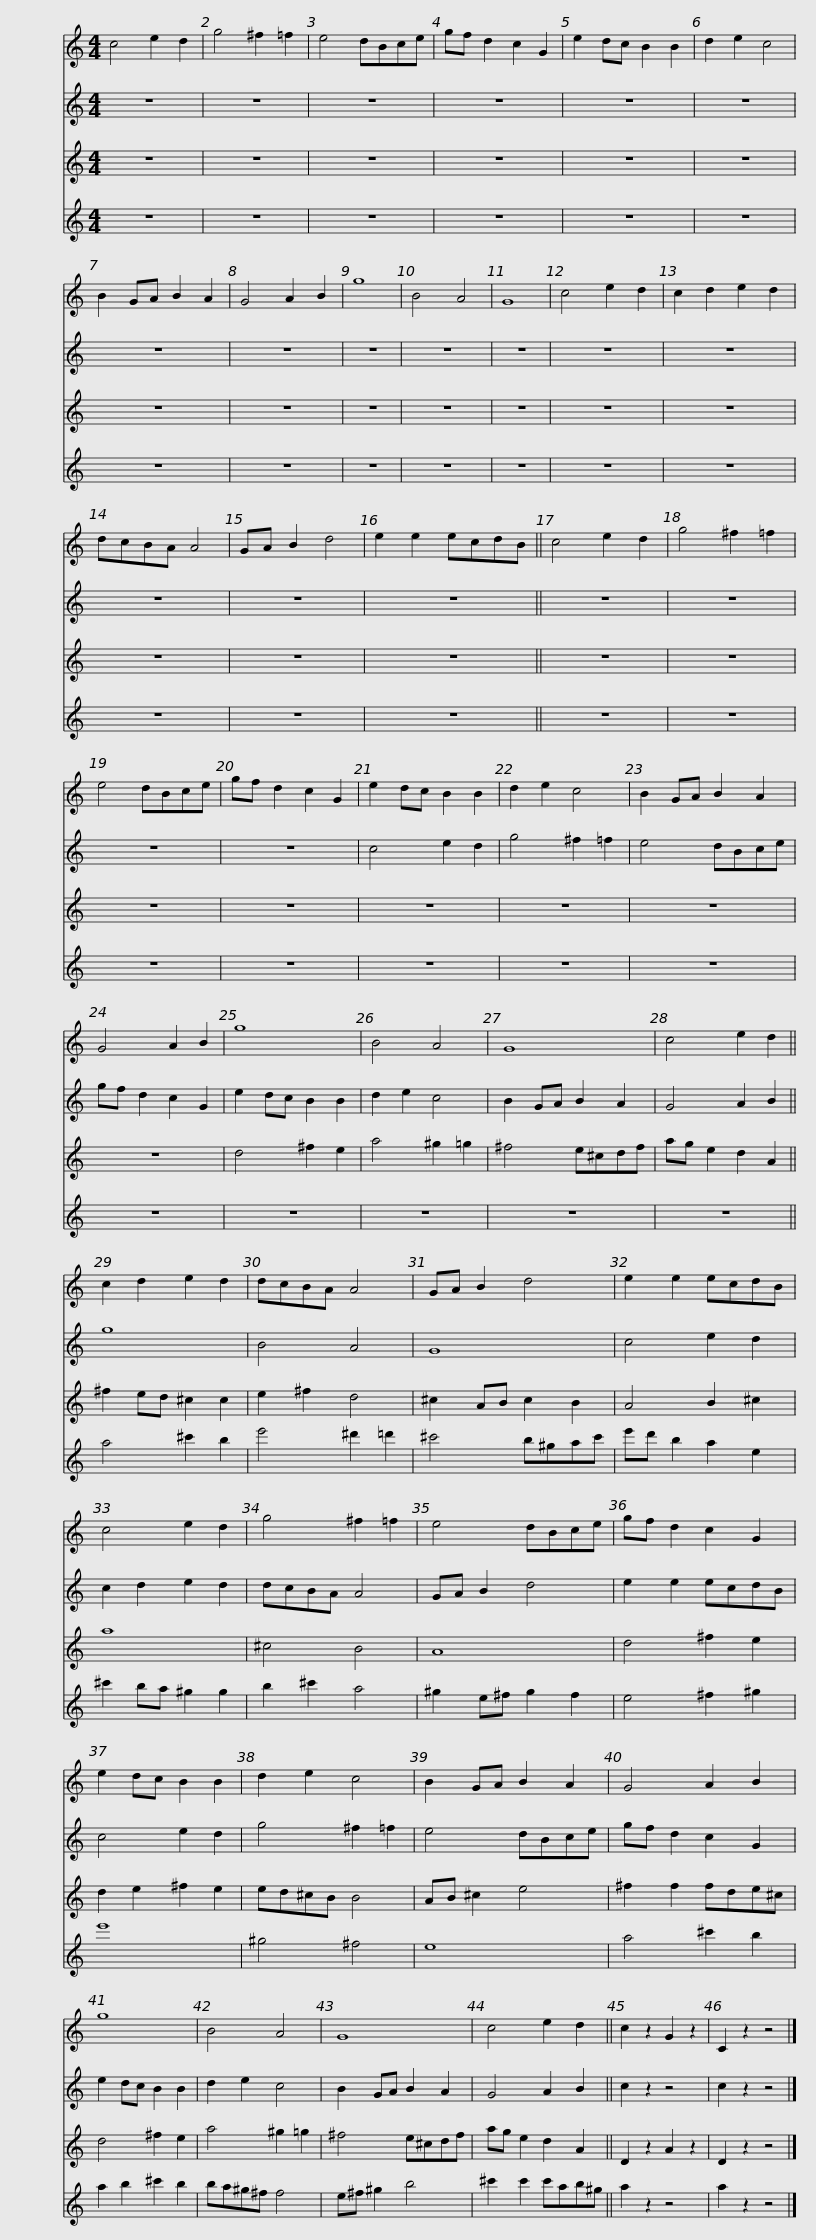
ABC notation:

X:1
%%score 1 2 3 4
L:1/8
M:4/4
I:linebreak $
K:C
V:1 treble
V:2 treble
V:3 treble transpose=-2
V:4 treble transpose=-9
V:1
 c4 e2 d2 | g4 ^f2 =f2 | e4 dBce | gf d2 c2 G2 | e2 dc B2 B2 | %5
 d2 e2 c4 | B2 GA B2 A2 | G4 A2 B2 |$ g8 | B4 A4 | %10
 G8 | c4 e2 d2 | c2 d2 e2 d2 | dcBA A4 | GA B2 d4 | %15
 e2 e2 ecdB ||$ c4 e2 d2 | g4 ^f2 =f2 | e4 dBce | gf d2 c2 G2 |$ %20
 e2 dc B2 B2 | d2 e2 c4 | B2 GA B2 A2 | G4 A2 B2 |$ g8 | %25
 B4 A4 | G8 | c4 e2 d2 ||$ c2 d2 e2 d2 | dcBA A4 | %30
 GA B2 d4 | e2 e2 ecdB |$ c4 e2 d2 | g4 ^f2 =f2 | e4 dBce | %35
 gf d2 c2 G2 |$ e2 dc B2 B2 | d2 e2 c4 | B2 GA B2 A2 | G4 A2 B2 |$ %40
 g8 | B4 A4 | G8 | c4 e2 d2 || c2 z2 G2 z2 | %45
 C2 z2 z4 |] %46
V:2
 z8 | z8 | z8 | z8 | z8 | %5
 z8 | z8 | z8 |$ z8 | z8 | %10
 z8 | z8 | z8 | z8 | z8 | %15
 z8 ||$ z8 | z8 | z8 | z8 |$ %20
 c4 e2 d2 | g4 ^f2 =f2 | e4 dBce | gf d2 c2 G2 |$ e2 dc B2 B2 | %25
 d2 e2 c4 | B2 GA B2 A2 | G4 A2 B2 ||$ g8 | B4 A4 | %30
 G8 | c4 e2 d2 |$ c2 d2 e2 d2 | dcBA A4 | GA B2 d4 | %35
 e2 e2 ecdB |$ c4 e2 d2 | g4 ^f2 =f2 | e4 dBce | gf d2 c2 G2 |$ %40
 e2 dc B2 B2 | d2 e2 c4 | B2 GA B2 A2 | G4 A2 B2 || c2 z2 z4 | %45
 c2 z2 z4 |] %46
V:3
 z8 | z8 | z8 | z8 | z8 | %5
 z8 | z8 | z8 |$ z8 | z8 | %10
 z8 | z8 | z8 | z8 | z8 | %15
 z8 ||$ z8 | z8 | z8 | z8 |$ %20
 z8 | z8 | z8 | z8 |$ d4 ^f2 e2 | %25
 a4 ^g2 =g2 | ^f4 e^cdf | ag e2 d2 A2 ||$ ^f2 ed ^c2 c2 | e2 ^f2 d4 | %30
 ^c2 AB c2 B2 | A4 B2 ^c2 |$ a8 | ^c4 B4 | A8 | %35
 d4 ^f2 e2 |$ d2 e2 ^f2 e2 | ed^cB B4 | AB ^c2 e4 | ^f2 f2 fde^c |$ %40
 d4 ^f2 e2 | a4 ^g2 =g2 | ^f4 e^cdf | ag e2 d2 A2 || D2 z2 A2 z2 | %45
 D2 z2 z4 |] %46
V:4
 z8 | z8 | z8 | z8 | z8 | %5
 z8 | z8 | z8 |$ z8 | z8 | %10
 z8 | z8 | z8 | z8 | z8 | %15
 z8 ||$ z8 | z8 | z8 | z8 |$ %20
 z8 | z8 | z8 | z8 |$ z8 | %25
 z8 | z8 | z8 ||$ a4 ^c'2 b2 | e'4 ^d'2 =d'2 | %30
 ^c'4 b^gac' | e'd' b2 a2 e2 |$ ^c'2 ba ^g2 g2 | b2 ^c'2 a4 | ^g2 e^f g2 f2 | %35
 e4 ^f2 ^g2 |$ e'8 | ^g4 ^f4 | e8 | a4 ^c'2 b2 |$ %40
 a2 b2 ^c'2 b2 | ba^g^f f4 | e^f ^g2 b4 | ^c'2 c'2 c'ab^g || a2 z2 z4 | %45
 a2 z2 z4 |] %46
